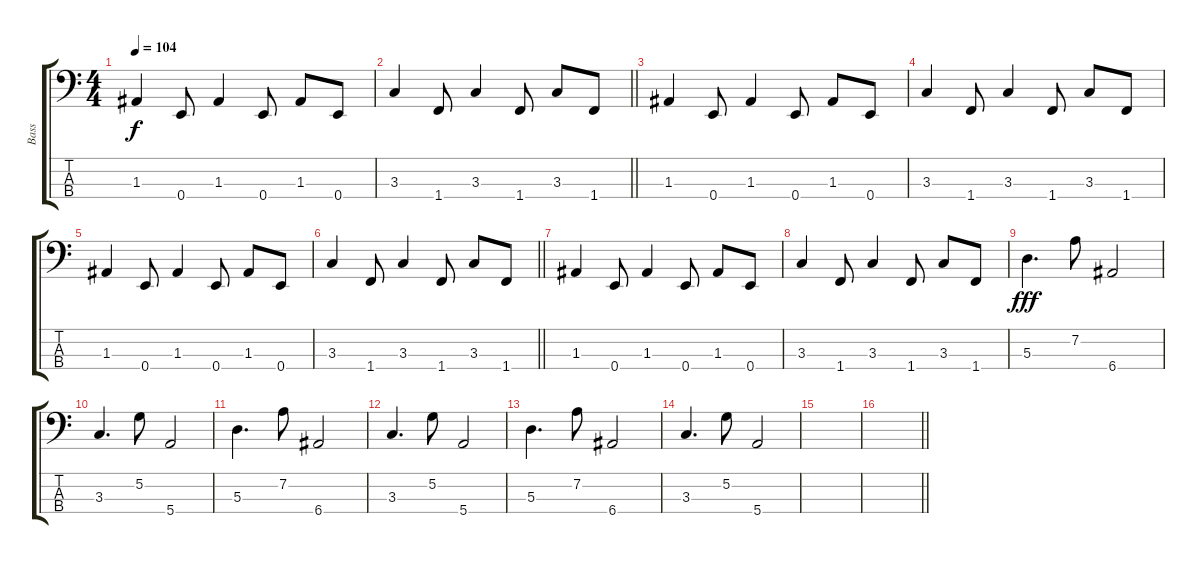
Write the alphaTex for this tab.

\track ("Bass" "Bass") {instrument electricbasspick}
\staff {score tabs}
\tuning (G2 D2 A1 E1) {hide}
\ts (4 4)
\tempo 104
\clef f4
\ks c
1.3.4{dy f} 0.4.8 1.3.4 0.4.8 1.3.8 0.4.8 |
\barLineRight lightlight
3.3.4 1.4.8 3.3.4 1.4.8 3.3.8 1.4.8 |
1.3.4 0.4.8 1.3.4 0.4.8 1.3.8 0.4.8 |
3.3.4 1.4.8 3.3.4 1.4.8 3.3.8 1.4.8 |
1.3.4 0.4.8 1.3.4 0.4.8 1.3.8 0.4.8 |
\barLineRight lightlight
3.3.4 1.4.8 3.3.4 1.4.8 3.3.8 1.4.8 |
1.3.4 0.4.8 1.3.4 0.4.8 1.3.8 0.4.8 |
3.3.4 1.4.8 3.3.4 1.4.8 3.3.8 1.4.8 |
5.3.4{d dy fff} 7.2.8 6.4.2 |
3.3.4{d} 5.2.8 5.4.2 |
5.3.4{d} 7.2.8 6.4.2 |
3.3.4{d} 5.2.8 5.4.2 |
5.3.4{d} 7.2.8 6.4.2 |
3.3.4{d} 5.2.8 5.4.2 |
|
\barLineRight lightlight
